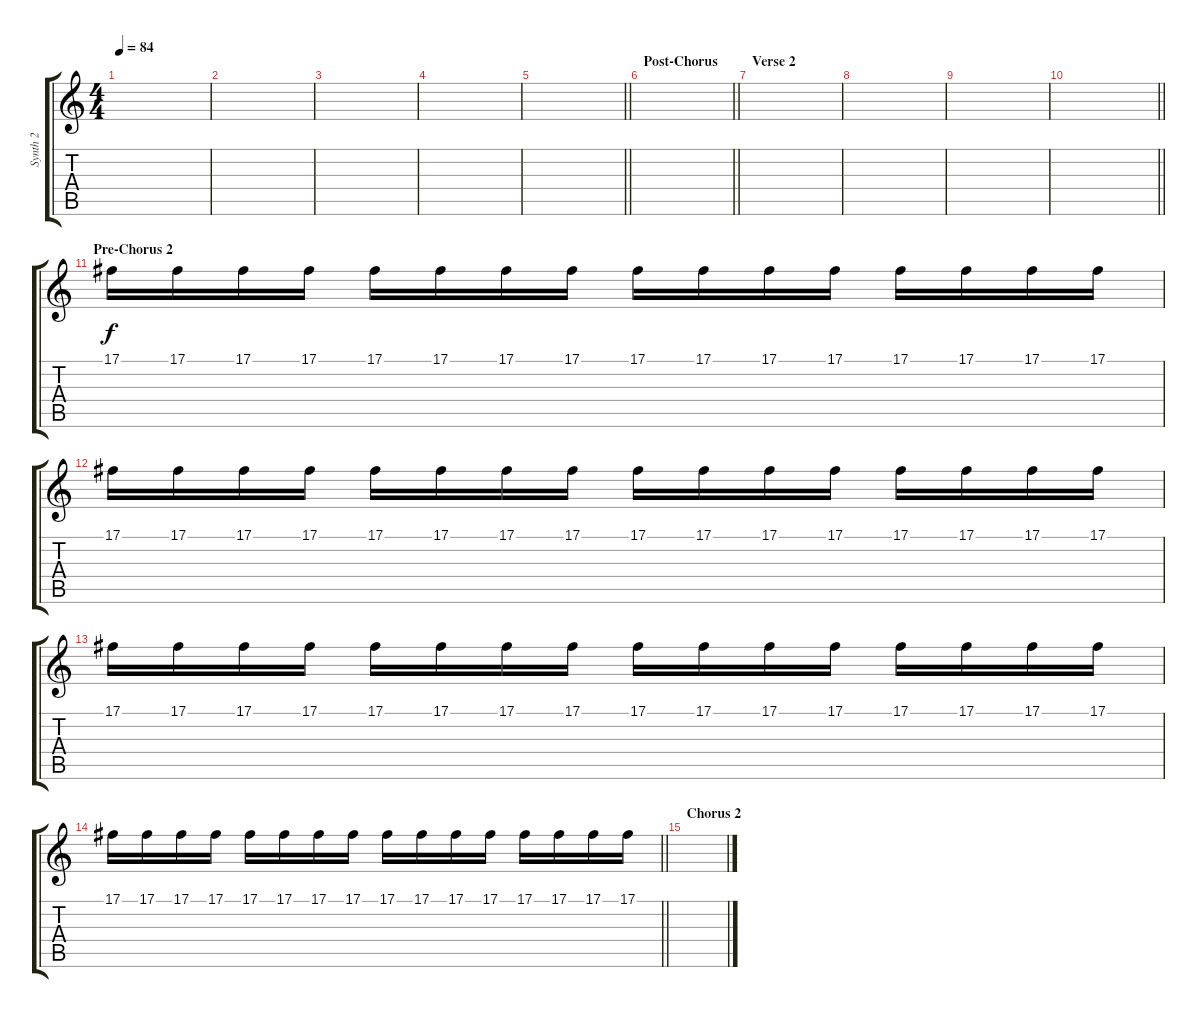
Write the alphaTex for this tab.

\track ("Synth 2" "Synth 2") {instrument lead1square}
\staff {score tabs}
\tuning (Db4 Ab3 E3 B2 Gb2 B1) {hide}
\ts (4 4)
\tempo 84
\clef g2
\ks c
|
|
|
|
\barLineRight lightlight
|
\section ("" "Post-Chorus")
\barLineRight lightlight
|
\section ("" "Verse 2")
|
|
|
\barLineRight lightlight
|
\section ("" "Pre-Chorus 2")
17.1.16 17.1.16 17.1.16 17.1.16 17.1.16 17.1.16 17.1.16 17.1.16 17.1.16 17.1.16 17.1.16 17.1.16 17.1.16 17.1.16 17.1.16 17.1.16 |
17.1.16 17.1.16 17.1.16 17.1.16 17.1.16 17.1.16 17.1.16 17.1.16 17.1.16 17.1.16 17.1.16 17.1.16 17.1.16 17.1.16 17.1.16 17.1.16 |
17.1.16 17.1.16 17.1.16 17.1.16 17.1.16 17.1.16 17.1.16 17.1.16 17.1.16 17.1.16 17.1.16 17.1.16 17.1.16 17.1.16 17.1.16 17.1.16 |
\barLineRight lightlight
17.1.16 17.1.16 17.1.16 17.1.16 17.1.16 17.1.16 17.1.16 17.1.16 17.1.16 17.1.16 17.1.16 17.1.16 17.1.16 17.1.16 17.1.16 17.1.16 |
\section ("" "Chorus 2")
